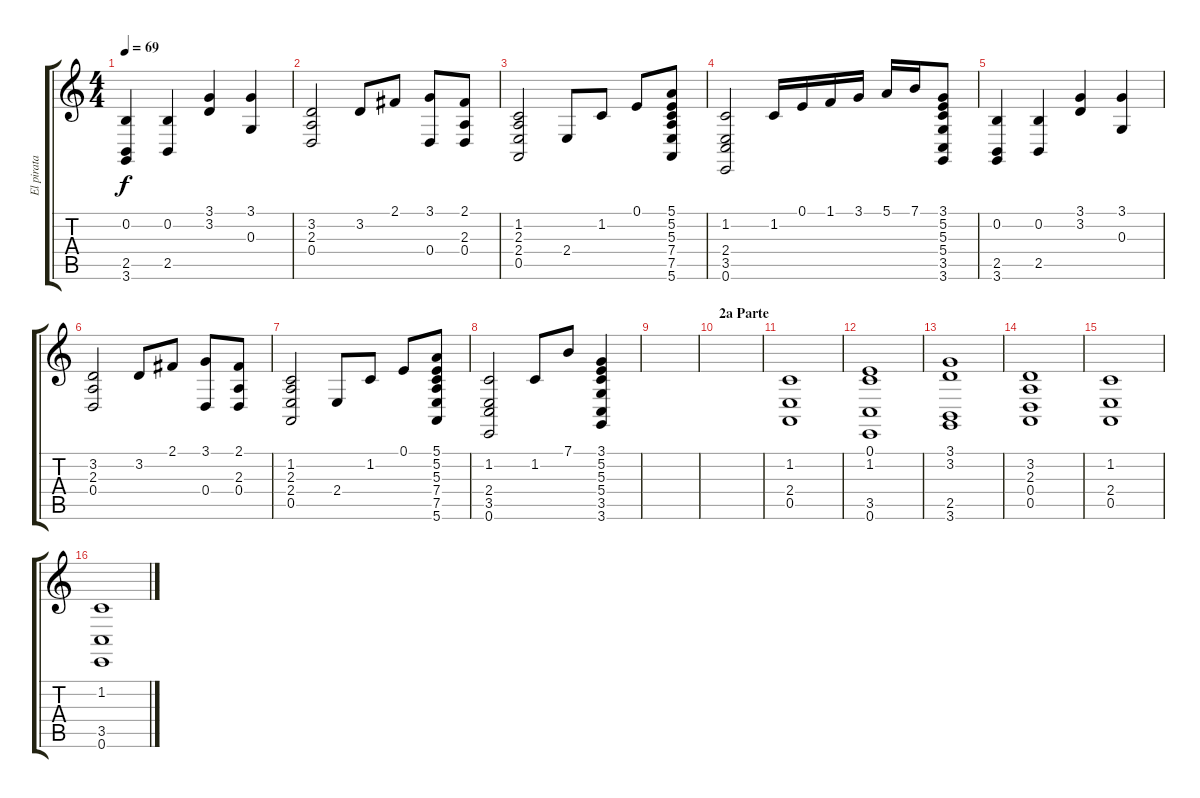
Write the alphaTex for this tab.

\track ("El pirata del piano" "El pirata ") {instrument acousticgrandpiano}
\staff {score tabs}
\tuning (E4 B3 G3 D3 A2 E2) {hide}
\ts (4 4)
\tempo 69
\clef g2
\ks c
(0.2 2.5 3.6).4{dy f} (0.2 2.5).4 (3.1 3.2).4 (3.1 0.3).4 |
(3.2 2.3 0.4).2 3.2.8 2.1.8 (3.1 0.4).8 (2.1 2.3 0.4).8 |
(1.2 2.3 2.4 0.5).2 2.4.8 1.2.8 0.1.8 (5.1 5.2 5.3 7.4 7.5 5.6).8 |
(1.2 2.4 3.5 0.6).2 1.2.16 0.1.16 1.1.16 3.1.16 5.1.16 7.1.16 (3.1 5.2 5.3 5.4 3.5 3.6).8 |
(0.2 2.5 3.6).4 (0.2 2.5).4 (3.1 3.2).4 (3.1 0.3).4 |
(3.2 2.3 0.4).2 3.2.8 2.1.8 (3.1 0.4).8 (2.1 2.3 0.4).8 |
(1.2 2.3 2.4 0.5).2 2.4.8 1.2.8 0.1.8 (5.1 5.2 5.3 7.4 7.5 5.6).8 |
(1.2 2.4 3.5 0.6).2 1.2.8 7.1.8 (3.1 5.2 5.3 5.4 3.5 3.6).4 |
|
\section ("" "2a Parte")
|
(1.2 2.4 0.5).1 |
(0.1 1.2 3.5 0.6).1 |
(3.1 3.2 2.5 3.6).1 |
(3.2 2.3 0.4 0.5).1 |
(1.2 2.4 0.5).1 |
(1.2 3.5 0.6).1
